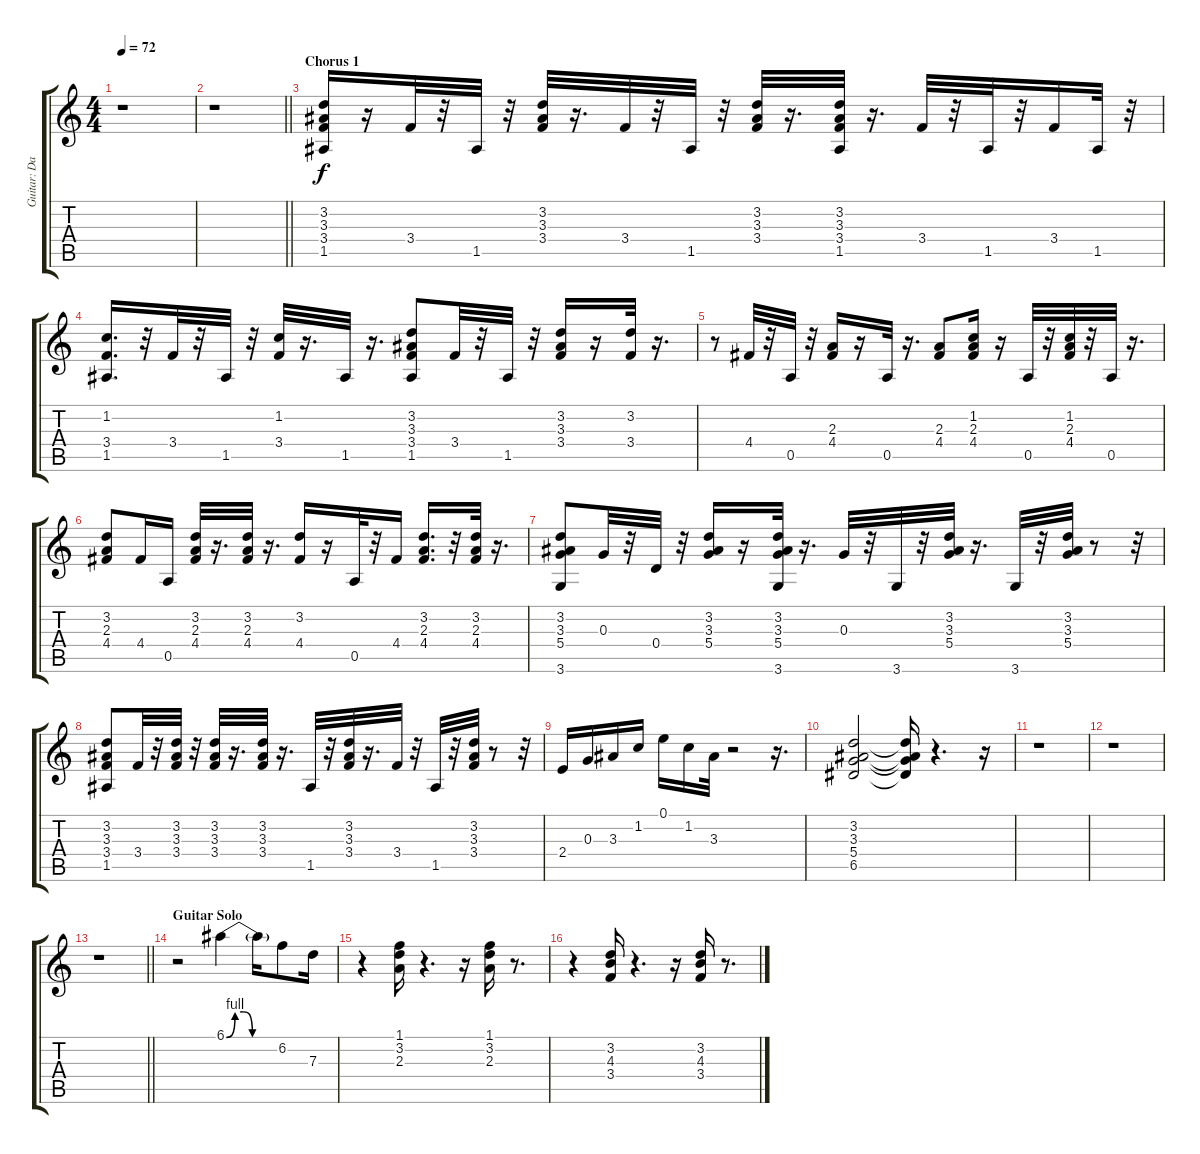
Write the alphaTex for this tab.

\track ("Guitar: David Gates" "Guitar: Da") {instrument acousticguitarsteel}
\staff {score tabs}
\tuning (E4 B3 G3 D3 A2 E2) {hide}
\ts (4 4)
\tempo 72
\clef g2
\ks c
r.1{dy f} |
\barLineRight lightlight
r.1 |
\section ("" "Chorus 1")
(3.2 3.3 3.4 1.5).16 r.16 3.4.32 r.32 1.5.32 r.32 (3.2 3.3 3.4).32 r.16{d} 3.4.32 r.32 1.5.32 r.32 (3.2 3.3 3.4).32 r.16{d} (3.2 3.3 3.4 1.5).32 r.16{d} 3.4.32 r.32 1.5.32 r.32 3.4.16 1.5.32 r.32 |
(1.2 3.4 1.5).16{d} r.32 3.4.32 r.32 1.5.32 r.32 (1.2 3.4).32 r.16{d} 1.5.32 r.16{d} (3.2 3.3 3.4 1.5).8 3.4.32 r.32 1.5.32 r.32 (3.2 3.3 3.4).16 r.16 (3.2 3.4).32 r.16{d} |
r.8 4.4.32 r.32 0.5.32 r.32 (2.3 4.4).16 r.16 0.5.32 r.16{d} (2.3 4.4).8 (1.2 2.3 4.4).16 r.16 0.5.32 r.32 (1.2 2.3 4.4).32 r.32 0.5.32 r.16{d} |
(3.2 2.3 4.4).8 4.4.16 0.5.16 (3.2 2.3 4.4).32 r.16{d} (3.2 2.3 4.4).32 r.16{d} (3.2 4.4).16 r.16 0.5.32 r.32 4.4.16 (3.2 2.3 4.4).16{d} r.32 (3.2 2.3 4.4).32 r.16{d} |
(3.2 3.3 5.4 3.6).8 0.3.32 r.32 0.4.32 r.32 (3.2 3.3 5.4).16 r.16 (3.2 3.3 5.4 3.6).32 r.16{d} 0.3.32 r.32 3.6.32 r.32 (3.2 3.3 5.4).32 r.16{d} 3.6.32 r.32 (3.2 3.3 5.4).32 r.8 r.32 |
(3.2 3.3 3.4 1.5).8 3.4.32 r.32 (3.2 3.3 3.4).32 r.32 (3.2 3.3 3.4).32 r.16{d} (3.2 3.3 3.4).32 r.16{d} 1.5.32 r.32 (3.2 3.3 3.4).32 r.16{d} 3.4.32 r.32 1.5.32 r.32 (3.2 3.3 3.4).32 r.8 r.32 |
2.4.16 0.3.16 3.3.16 1.2.16 0.1.16 1.2.16 3.3.32 r.2 r.16{d} |
(3.2 3.3 5.4 6.5).2 (3.2{t} 3.3{t} 5.4{t} 6.5{t}).16 r.4{d} r.16 |
r.1 |
r.1 |
\barLineRight lightlight
r.1 |
\section ("" "Guitar Solo")
r.2 6.1{be (custom 0 0 10 4 20 4 30 0 60 0)}.4 6.1{t}.16 6.2.8 7.3.16 |
r.4 (1.1 3.2 2.3).16 r.4{d} r.16 (1.1 3.2 2.3).16 r.8{d} |
r.4 (3.2 4.3 3.4).16 r.4{d} r.16 (3.2 4.3 3.4).16 r.8{d}
